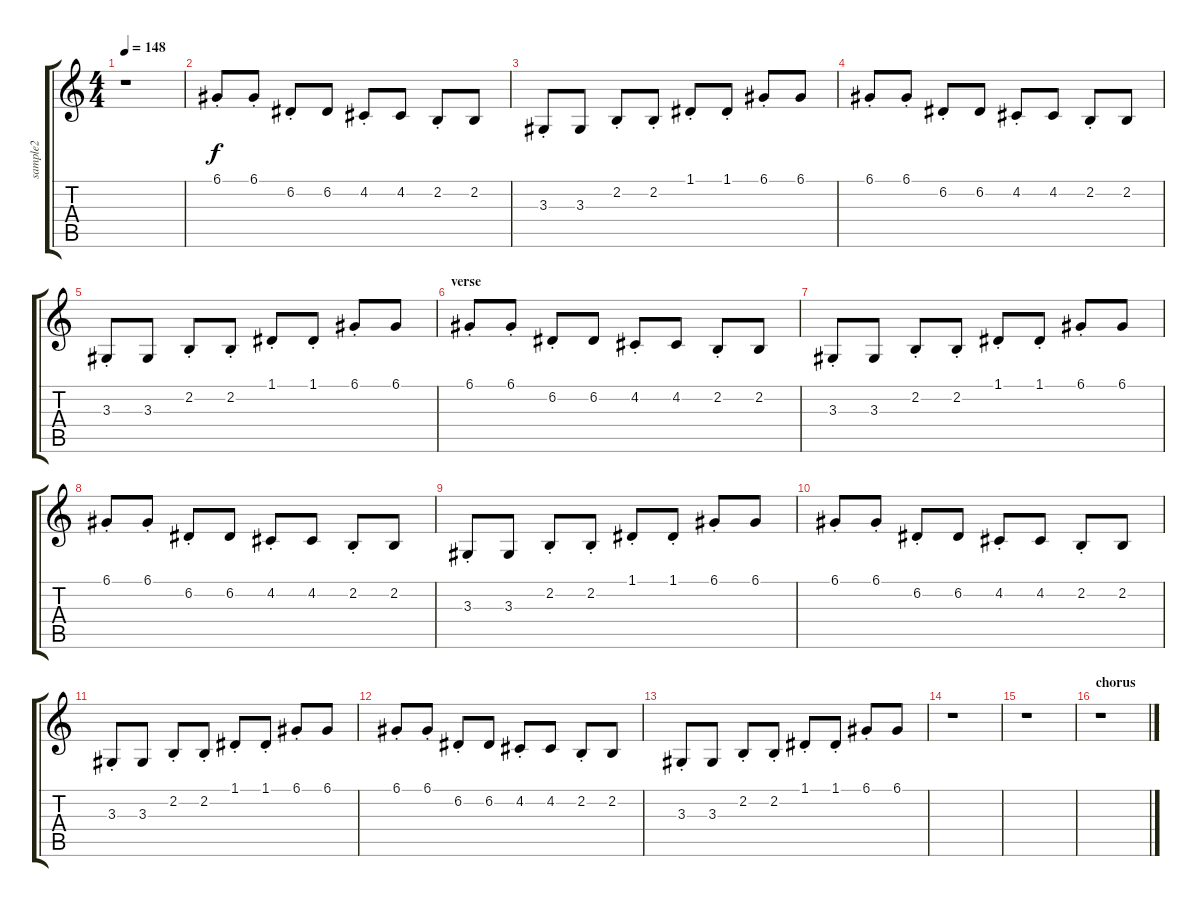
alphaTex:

\track ("sample2" "sample2") {instrument lead2sawtooth}
\staff {score tabs}
\tuning (D4 A3 F3 C3 G2 D2) {hide}
\ts (4 4)
\tempo 148
\clef g2
\ks c
r.1{dy f} |
6.1{st}.8 6.1{st}.8 6.2{st}.8 6.2.8 4.2{st}.8 4.2.8 2.2{st}.8 2.2.8 |
3.3{st}.8 3.3.8 2.2{st}.8 2.2{st}.8 1.1{st}.8 1.1{st}.8 6.1{st}.8 6.1.8 |
6.1{st}.8 6.1{st}.8 6.2{st}.8 6.2.8 4.2{st}.8 4.2.8 2.2{st}.8 2.2.8 |
3.3{st}.8 3.3.8 2.2{st}.8 2.2{st}.8 1.1{st}.8 1.1{st}.8 6.1{st}.8 6.1.8 |
\section ("" "verse")
6.1{st}.8 6.1{st}.8 6.2{st}.8 6.2.8 4.2{st}.8 4.2.8 2.2{st}.8 2.2.8 |
3.3{st}.8 3.3.8 2.2{st}.8 2.2{st}.8 1.1{st}.8 1.1{st}.8 6.1{st}.8 6.1.8 |
6.1{st}.8 6.1{st}.8 6.2{st}.8 6.2.8 4.2{st}.8 4.2.8 2.2{st}.8 2.2.8 |
3.3{st}.8 3.3.8 2.2{st}.8 2.2{st}.8 1.1{st}.8 1.1{st}.8 6.1{st}.8 6.1.8 |
6.1{st}.8 6.1{st}.8 6.2{st}.8 6.2.8 4.2{st}.8 4.2.8 2.2{st}.8 2.2.8 |
3.3{st}.8 3.3.8 2.2{st}.8 2.2{st}.8 1.1{st}.8 1.1{st}.8 6.1{st}.8 6.1.8 |
6.1{st}.8 6.1{st}.8 6.2{st}.8 6.2.8 4.2{st}.8 4.2.8 2.2{st}.8 2.2.8 |
3.3{st}.8 3.3.8 2.2{st}.8 2.2{st}.8 1.1{st}.8 1.1{st}.8 6.1{st}.8 6.1.8 |
r.1 |
r.1 |
\section ("" "chorus")
r.1
